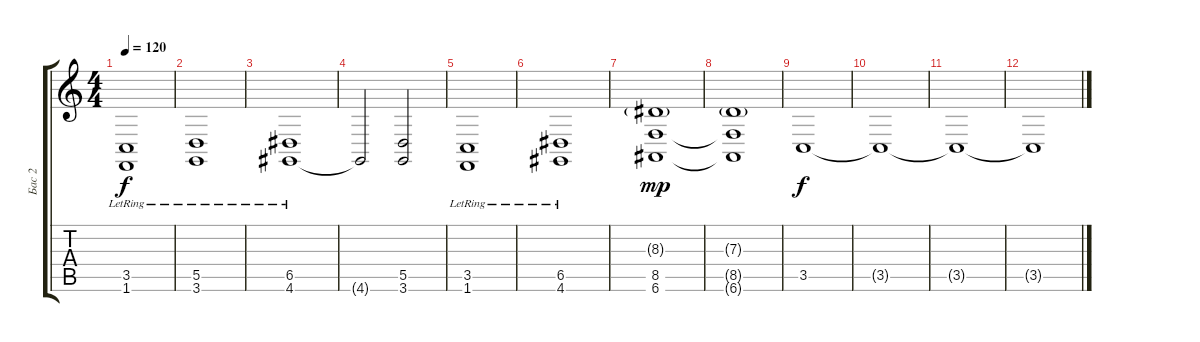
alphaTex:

\track ("Бас 2" "Бас 2") {instrument stringensemble2}
\staff {score tabs}
\tuning (E4 B3 G3 D3 A2 E2) {hide}
\ts (4 4)
\tempo 120
\clef g2
\ks c
(3.5 1.6{lr}).1{dy f} |
(5.5 3.6{lr}).1 |
(6.5 4.6{lr}).1 |
4.6{t}.2 (5.5 3.6).2 |
(3.5 1.6{lr}).1 |
(6.5 4.6{lr}).1 |
(8.3{g} 8.5 6.6).1{dy mp} |
(7.3{g} 8.5{t} 6.6{t}).1 |
3.5.1{dy f} |
3.5{t}.1 |
3.5{t}.1 |
3.5{t}.1
